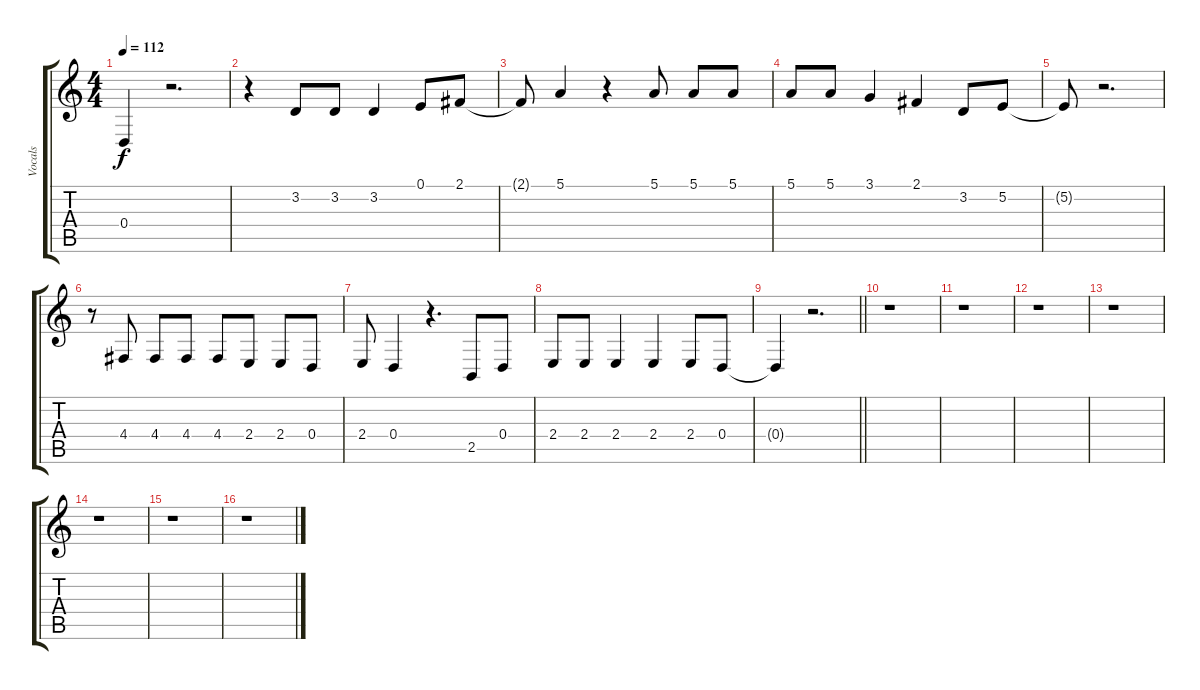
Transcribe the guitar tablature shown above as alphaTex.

\track ("Vocals" "Vocals") {instrument tenorsax}
\staff {score tabs}
\tuning (E4 B3 G3 D3 A2 E2) {hide}
\ts (4 4)
\tempo 112
\clef g2
\ks c
0.4{t}.4{dy f} r.2{d} |
r.4 3.2.8 3.2.8 3.2.4 0.1.8 2.1.8 |
2.1{t}.8 5.1.4 r.4 5.1.8 5.1.8 5.1.8 |
5.1.8 5.1.8 3.1.4 2.1.4 3.2.8 5.2.8 |
5.2{t}.8 r.2{d} |
r.8 4.4.8 4.4.8 4.4.8 4.4.8 2.4.8 2.4.8 0.4.8 |
2.4.8 0.4.4 r.4{d} 2.5.8 0.4.8 |
2.4.8 2.4.8 2.4.4 2.4.4 2.4.8 0.4.8 |
\barLineRight lightlight
0.4{t}.4 r.2{d} |
r.1 |
r.1 |
r.1 |
r.1 |
r.1 |
r.1 |
r.1
